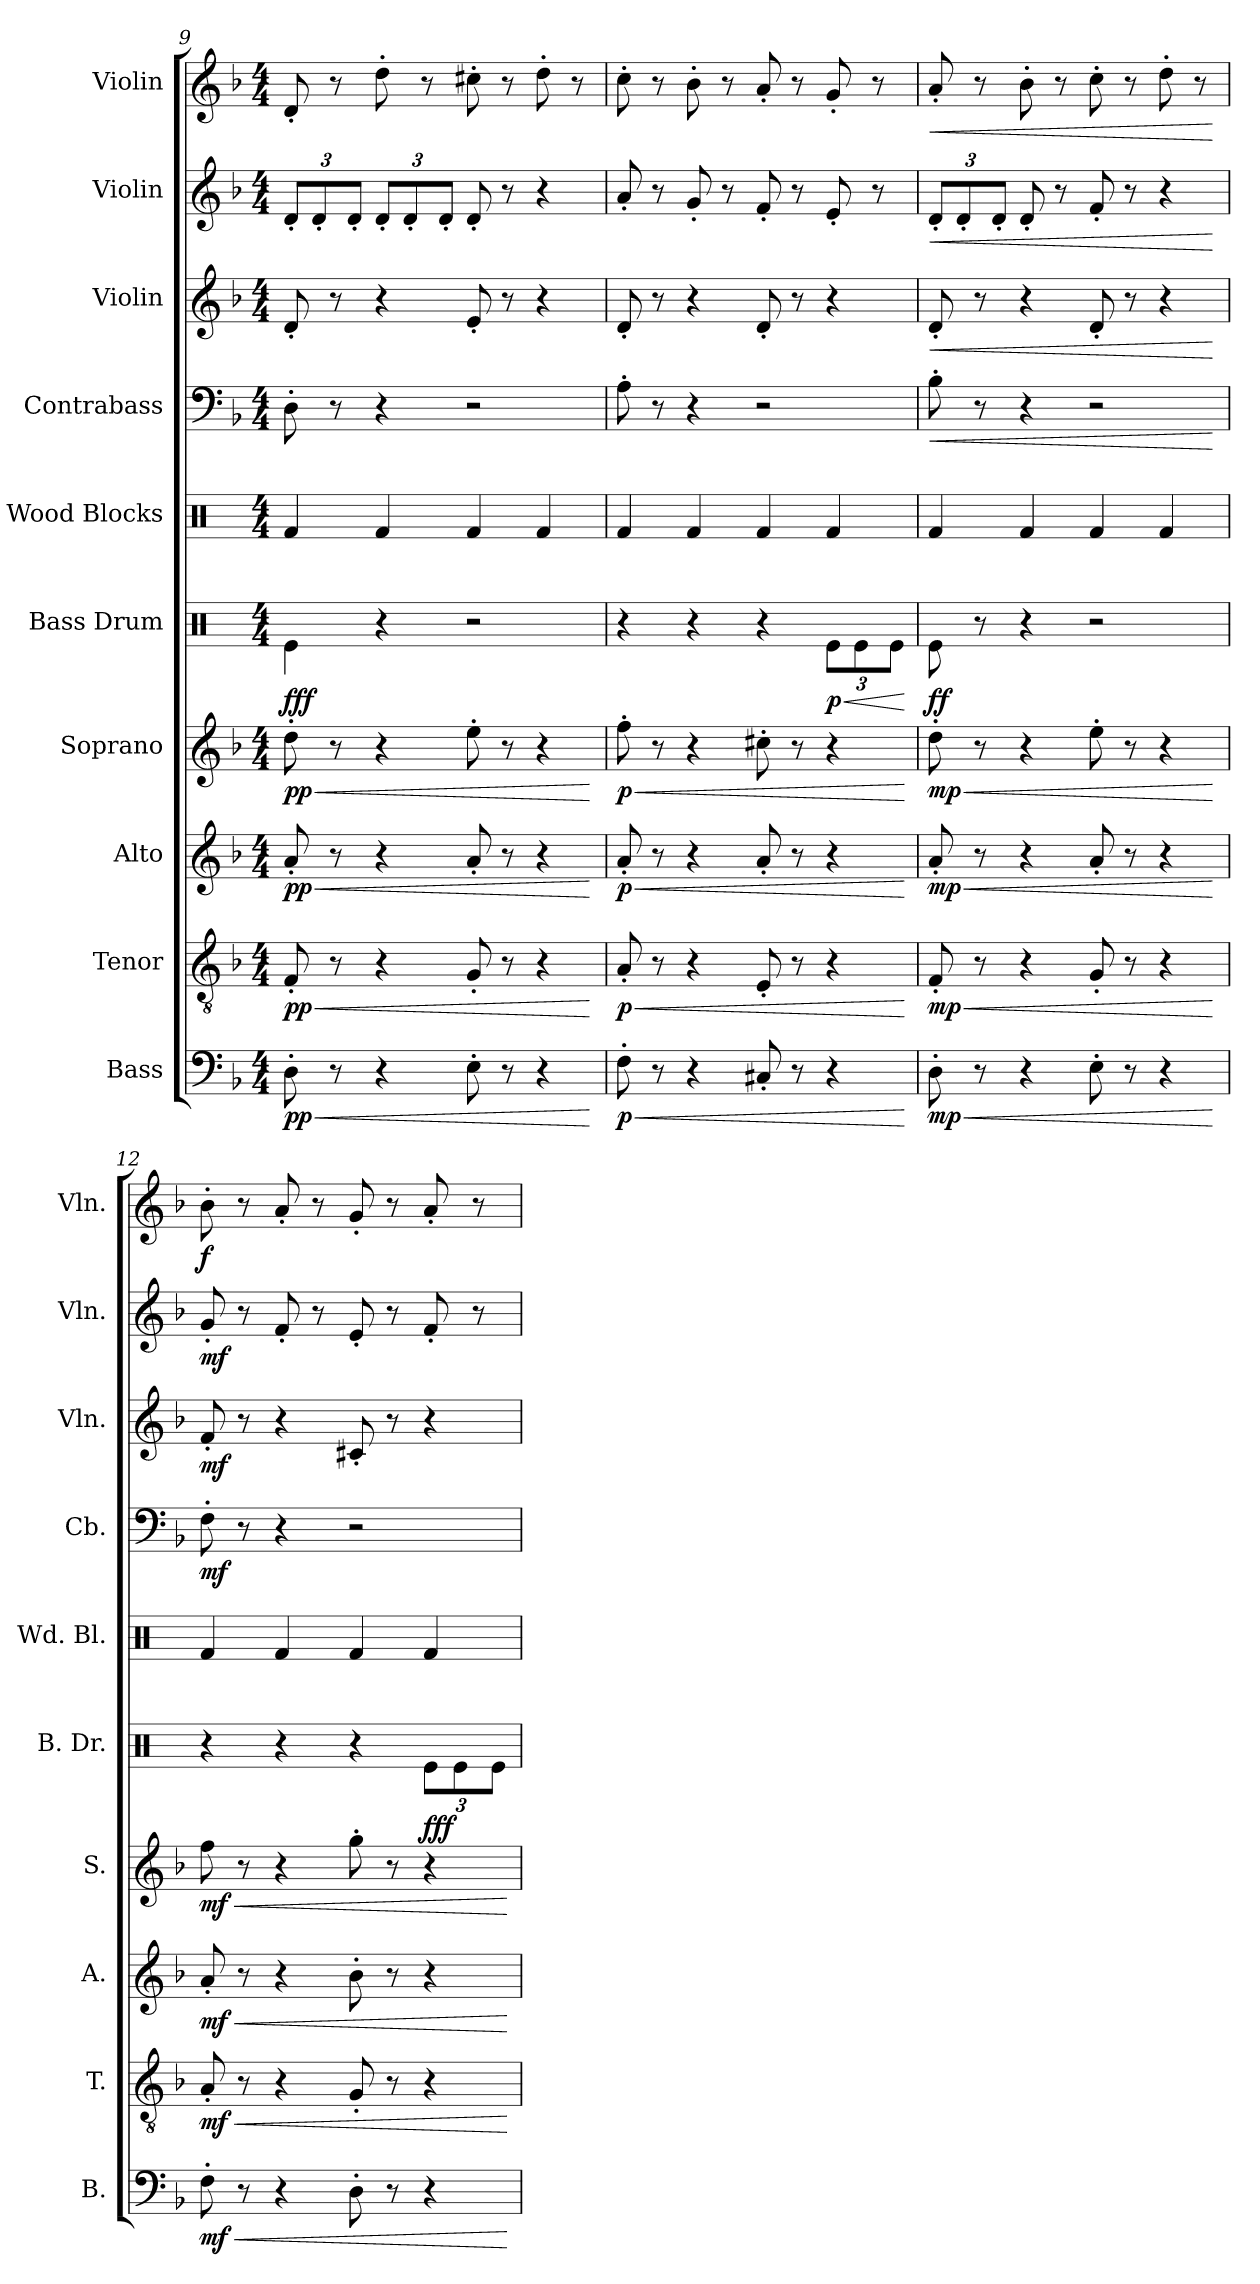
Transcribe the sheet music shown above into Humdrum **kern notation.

**kern	**dynam	**kern	**dynam	**kern	**dynam	**kern	**dynam	**kern	**dynam	**kern	**kern	**dynam	**kern	**dynam	**kern	**dynam	**kern	**dynam
*part10	*part10	*part9	*part9	*part8	*part8	*part7	*part7	*part6	*part6	*part5	*part4	*part4	*part3	*part3	*part2	*part2	*part1	*part1
*staff10	*staff10	*staff9	*staff9	*staff8	*staff8	*staff7	*staff7	*staff6	*staff6	*staff5	*staff4	*staff4	*staff3	*staff3	*staff2	*staff2	*staff1	*staff1
*I"Bass	*	*I"Tenor	*	*I"Alto	*	*I"Soprano	*	*I"Bass Drum	*	*I"Wood Blocks	*I"Contrabass	*	*I"Violin	*	*I"Violin	*	*I"Violin	*
*I'B.	*	*I'T.	*	*I'A.	*	*I'S.	*	*I'B. Dr.	*	*I'Wd. Bl.	*I'Cb.	*	*I'Vln.	*	*I'Vln.	*	*I'Vln.	*
!!LO:PB:g=z
*clefF4	*	*clefGv2	*	*clefG2	*	*clefG2	*	*clefX	*	*clefX	*clefF4	*	*clefG2	*	*clefG2	*	*clefG2	*
*	*	*	*	*	*	*	*	*	*	*	*ITrd7c12	*	*	*	*	*	*	*
*k[b-]	*	*k[b-]	*	*k[b-]	*	*k[b-]	*	*k[]	*	*k[]	*k[b-]	*	*k[b-]	*	*k[b-]	*	*k[b-]	*
*M4/4	*	*M4/4	*	*M4/4	*	*M4/4	*	*M4/4	*	*M4/4	*M4/4	*	*M4/4	*	*M4/4	*	*M4/4	*
=9	=9	=9	=9	=9	=9	=9	=9	=9	=9	=9	=9	=9	=9	=9	=9	=9	=9	=9
!	!LO:HP:b	!	!LO:HP:b	!	!LO:HP:b	!	!LO:HP:b	!	!	!	!	!	!	!	!	!	!	!
*	*	*	*	*	*	*	*	*	*	*	*	*	*	*	*Xbrackettup	*	*	*
!	!LO:DY:n=1:b	!	!LO:DY:n=1:b	!	!LO:DY:n=1:b	!	!LO:DY:n=1:b	!	!LO:DY:b	!	!	!	!	!	!	!	!	!
8D'\	< pp	8F'/	< pp	8a'/	< pp	8dd'\	< pp	4Re\	fff	4Rf/	8DD'\	.	8d'/	.	12d'/L	.	8d'/	.
.	.	.	.	.	.	.	.	.	.	.	.	.	.	.	12d'/	.	.	.
8r	.	8r	.	8r	.	8r	.	.	.	.	8r	.	8r	.	.	.	8r	.
.	.	.	.	.	.	.	.	.	.	.	.	.	.	.	12d'/J	.	.	.
4r	.	4r	.	4r	.	4r	.	4r	.	4Rf/	4r	.	4r	.	12d'/L	.	8dd'\	.
.	.	.	.	.	.	.	.	.	.	.	.	.	.	.	12d'/	.	.	.
.	.	.	.	.	.	.	.	.	.	.	.	.	.	.	.	.	8r	.
.	.	.	.	.	.	.	.	.	.	.	.	.	.	.	12d'/J	.	.	.
8E'\	.	8G'/	.	8a'/	.	8ee'\	.	2r	.	4Rf/	2r	.	8e'/	.	8d'/	.	8cc#X'\	.
8r	.	8r	.	8r	.	8r	.	.	.	.	.	.	8r	.	8r	.	8r	.
4r	.	4r	.	4r	.	4r	.	.	.	4Rf/	.	.	4r	.	4r	.	8dd'\	.
.	.	.	.	.	.	.	.	.	.	.	.	.	.	.	.	.	8r	.
.	[	.	[	.	[	.	[	.	.	.	.	.	.	.	.	.	.	.
=10	=10	=10	=10	=10	=10	=10	=10	=10	=10	=10	=10	=10	=10	=10	=10	=10	=10	=10
!	!LO:HP:b	!	!LO:HP:b	!	!LO:HP:b	!	!LO:HP:b	!	!	!	!	!	!	!	!	!	!	!
!	!LO:DY:n=1:b	!	!LO:DY:n=1:b	!	!LO:DY:n=1:b	!	!LO:DY:n=1:b	!	!	!	!	!	!	!	!	!	!	!
8F'\	< p	8A'/	< p	8a'/	< p	8ff'\	< p	4r	.	4Rf/	8AA'\	.	8d'/	.	8a'/	.	8cc'\	.
8r	.	8r	.	8r	.	8r	.	.	.	.	8r	.	8r	.	8r	.	8r	.
4r	.	4r	.	4r	.	4r	.	4r	.	4Rf/	4r	.	4r	.	8g'/	.	8b-'\	.
.	.	.	.	.	.	.	.	.	.	.	.	.	.	.	8r	.	8r	.
8C#X'/	.	8E'/	.	8a'/	.	8cc#X'\	.	4r	.	4Rf/	2r	.	8d'/	.	8f'/	.	8a'/	.
8r	.	8r	.	8r	.	8r	.	.	.	.	.	.	8r	.	8r	.	8r	.
*	*	*	*	*	*	*	*	*Xbrackettup	*	*	*	*	*	*	*	*	*	*
!	!	!	!	!	!	!	!	!	!LO:HP:b	!	!	!	!	!	!	!	!	!
!	!	!	!	!	!	!	!	!	!LO:DY:n=1:b	!	!	!	!	!	!	!	!	!
4r	.	4r	.	4r	.	4r	.	12Re\L	< p	4Rf/	.	.	4r	.	8e'/	.	8g'/	.
.	.	.	.	.	.	.	.	12Re\	.	.	.	.	.	.	.	.	.	.
.	.	.	.	.	.	.	.	.	.	.	.	.	.	.	8r	.	8r	.
.	.	.	.	.	.	.	.	12Re\J	.	.	.	.	.	.	.	.	.	.
.	[	.	[	.	[	.	[	.	[	.	.	.	.	.	.	.	.	.
=11	=11	=11	=11	=11	=11	=11	=11	=11	=11	=11	=11	=11	=11	=11	=11	=11	=11	=11
!	!LO:HP:b	!	!LO:HP:b	!	!LO:HP:b	!	!LO:HP:b	!	!	!	!	!LO:HP:b	!	!LO:HP:b	!	!LO:HP:b	!	!LO:HP:b
!	!LO:DY:n=1:b	!	!LO:DY:n=1:b	!	!LO:DY:n=1:b	!	!LO:DY:n=1:b	!	!LO:DY:b	!	!	!	!	!	!	!	!	!
8D'\	< mp	8F'/	< mp	8a'/	< mp	8dd'\	< mp	8Re\	ff	4Rf/	8BB-'\	<	8d'/	<	12d'/L	<	8a'/	<
.	.	.	.	.	.	.	.	.	.	.	.	.	.	.	12d'/	.	.	.
8r	.	8r	.	8r	.	8r	.	8r	.	.	8r	.	8r	.	.	.	8r	.
.	.	.	.	.	.	.	.	.	.	.	.	.	.	.	12d'/J	.	.	.
4r	.	4r	.	4r	.	4r	.	4r	.	4Rf/	4r	.	4r	.	8d'/	.	8b-'\	.
.	.	.	.	.	.	.	.	.	.	.	.	.	.	.	8r	.	8r	.
8E'\	.	8G'/	.	8a'/	.	8ee'\	.	2r	.	4Rf/	2r	.	8d'/	.	8f'/	.	8cc'\	.
8r	.	8r	.	8r	.	8r	.	.	.	.	.	.	8r	.	8r	.	8r	.
4r	.	4r	.	4r	.	4r	.	.	.	4Rf/	.	.	4r	.	4r	.	8dd'\	.
.	.	.	.	.	.	.	.	.	.	.	.	.	.	.	.	.	8r	.
.	[	.	[	.	[	.	[	.	.	.	.	[	.	[	.	[	.	[
=12	=12	=12	=12	=12	=12	=12	=12	=12	=12	=12	=12	=12	=12	=12	=12	=12	=12	=12
!	!LO:HP:b	!	!LO:HP:b	!	!LO:HP:b	!	!LO:HP:b	!	!	!	!	!	!	!	!	!	!	!
!	!LO:DY:n=1:b	!	!LO:DY:n=1:b	!	!LO:DY:n=1:b	!	!LO:DY:n=1:b	!	!	!	!	!LO:DY:b	!	!LO:DY:b	!	!LO:DY:b	!	!LO:DY:b
8F'\	< mf	8A'/	< mf	8a'/	< mf	8ff\	< mf	4r	.	4Rf/	8FF'\	mf	8f'/	mf	8g'/	mf	8b-'\	f
8r	.	8r	.	8r	.	8r	.	.	.	.	8r	.	8r	.	8r	.	8r	.
4r	.	4r	.	4r	.	4r	.	4r	.	4Rf/	4r	.	4r	.	8f'/	.	8a'/	.
.	.	.	.	.	.	.	.	.	.	.	.	.	.	.	8r	.	8r	.
8D'\	.	8G'/	.	8b-'\	.	8gg'\	.	4r	.	4Rf/	2r	.	8c#X'/	.	8e'/	.	8g'/	.
8r	.	8r	.	8r	.	8r	.	.	.	.	.	.	8r	.	8r	.	8r	.
!	!	!	!	!	!	!	!	!	!LO:DY:b	!	!	!	!	!	!	!	!	!
4r	.	4r	.	4r	.	4r	.	12Re\L	fff	4Rf/	.	.	4r	.	8f'/	.	8a'/	.
.	.	.	.	.	.	.	.	12Re\	.	.	.	.	.	.	.	.	.	.
.	.	.	.	.	.	.	.	.	.	.	.	.	.	.	8r	.	8r	.
.	.	.	.	.	.	.	.	12Re\J	.	.	.	.	.	.	.	.	.	.
.	[	.	[	.	[	.	[	.	.	.	.	.	.	.	.	.	.	.
=	=	=	=	=	=	=	=	=	=	=	=	=	=	=	=	=	=	=
*-	*-	*-	*-	*-	*-	*-	*-	*-	*-	*-	*-	*-	*-	*-	*-	*-	*-	*-
